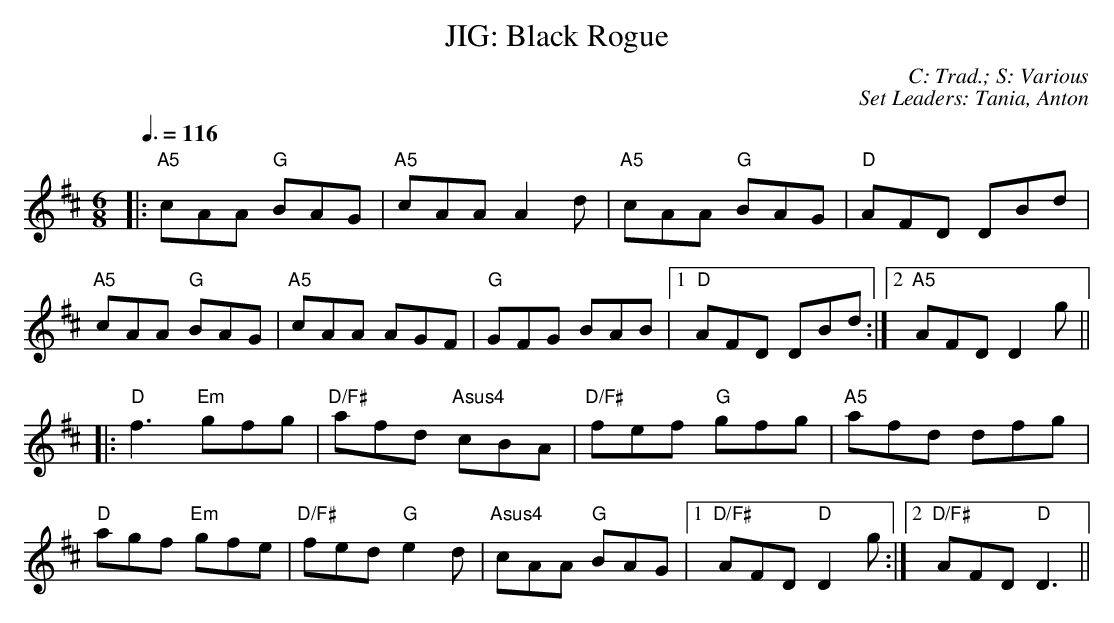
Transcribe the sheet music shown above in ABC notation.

X:1
T: JIG: Black Rogue
C: C: Trad.; S: Various
C: Set Leaders: Tania, Anton
M: 6/8
L: 1/8
Q: 3/8=116
K: Amix
|:"A5"cAA "G"BAG|"A5"cAA A2 d|"A5"cAA "G"BAG|"D"AFD DBd|
"A5"cAA "G"BAG|"A5"cAA AGF|"G"GFG BAB|1 "D"AFD DBd:|2 "A5"AFD D2g||
|:"D"f3 "Em"gfg|"D/F#"afd "Asus4"cBA|"D/F#"fef "G"gfg|"A5"afd dfg|
"D"agf "Em"gfe|"D/F#"fed "G"e2d|"Asus4"cAA "G"BAG|1 "D/F#"AFD "D"D2g:|2 "D/F#"AFD "D"D3||
